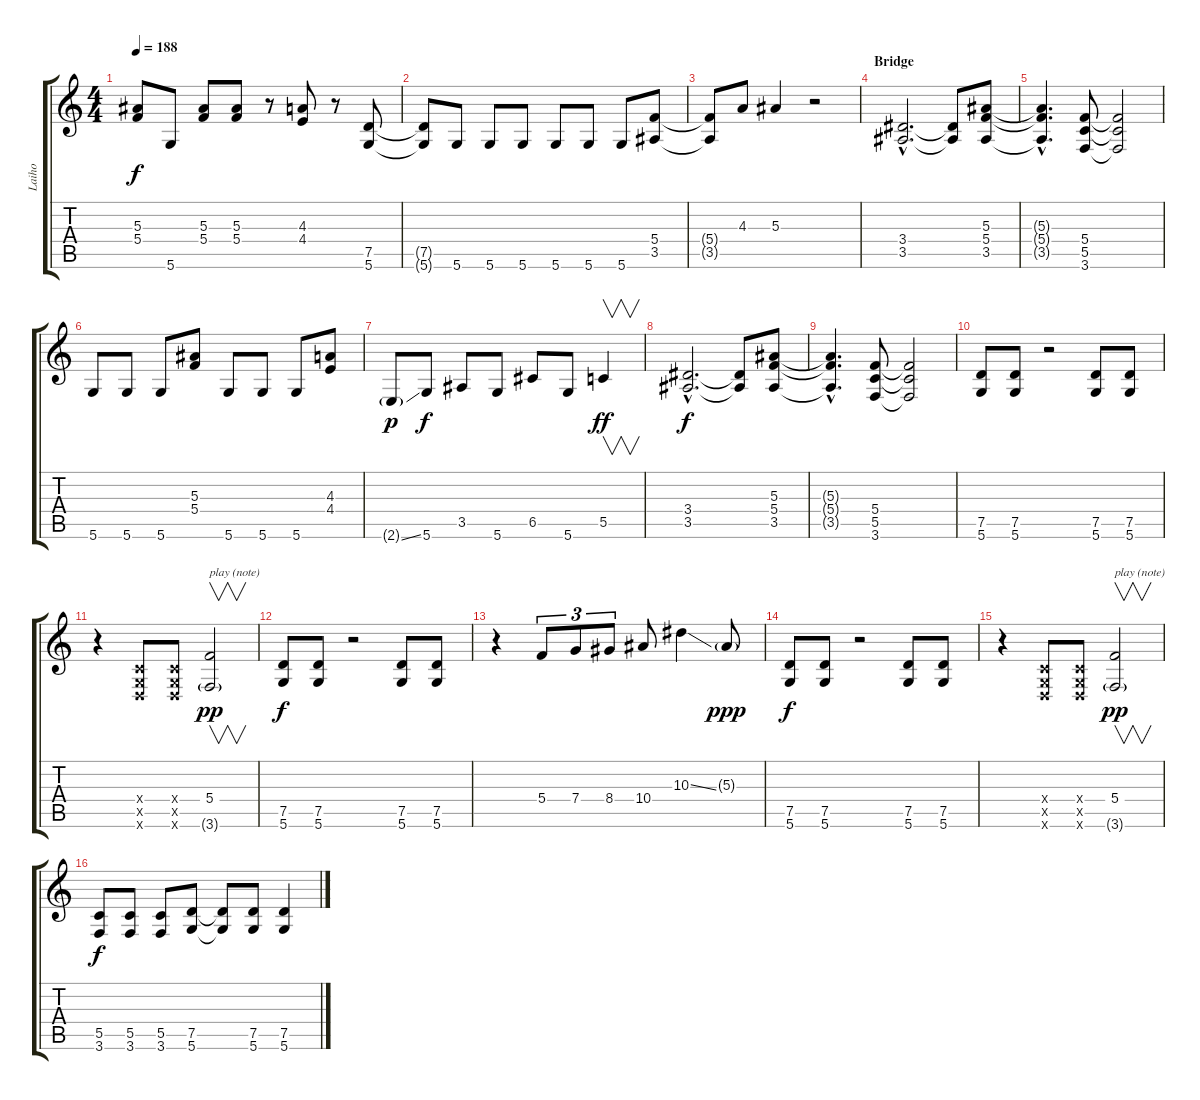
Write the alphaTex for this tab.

\track ("Laiho" "Laiho") {instrument overdrivenguitar}
\staff {score tabs}
\tuning (D4 A3 F3 C3 G2 D2) {hide}
\ts (4 4)
\tempo 188
\clef g2
\ks c
(5.3 5.4).8{dy f} 5.6.8 (5.3 5.4).8 (5.3 5.4).8 r.8 (4.3 4.4).8 r.8 (7.5 5.6).8 |
(7.5{t} 5.6{t}).8 5.6.8 5.6.8 5.6.8 5.6.8 5.6.8 5.6.8 (5.4 3.5).8 |
(5.4{t} 3.5{t}).8 4.3.8 5.3.4 r.2 |
\section ("" "Bridge")
(3.4{hac} 3.5{hac}).2{d} (3.4{t} 3.5{t}).8 (5.3 5.4 3.5).8 |
(5.3{hac t} 5.4{hac t} 3.5{hac t}).4{d} (5.4 5.5 3.6).8 (5.4{t} 5.5{t} 3.6{t}).2 |
5.6.8 5.6.8 5.6.8 (5.3 5.4).8 5.6.8 5.6.8 5.6.8 (4.3 4.4).8 |
2.6{ss g}.8{dy p} 5.6.8{dy f} 3.5.8 5.6.8 6.5.8 5.6.8 5.5.4{v dy ff instrument guitarharmonics} |
(3.4{hac} 3.5{hac}).2{d dy f instrument overdrivenguitar} (3.4{t} 3.5{t}).8 (5.3 5.4 3.5).8 |
(5.3{hac t} 5.4{hac t} 3.5{hac t}).4{d} (5.4 5.5 3.6).8 (5.4{t} 5.5{t} 3.6{t}).2 |
(7.5 5.6).8 (7.5 5.6).8 r.2 (7.5 5.6).8 (7.5 5.6).8 |
r.4 (0.4{x} 0.5{x} 0.6{x}).8 (0.4{x} 0.5{x} 0.6{x}).8 (5.4 3.6{g}).2{v txt "play (note)" dy pp instrument guitarharmonics} |
(7.5 5.6).8{dy f instrument overdrivenguitar} (7.5 5.6).8 r.2 (7.5 5.6).8 (7.5 5.6).8 |
r.4 5.4.8{tu (3 2)} 7.4.8{tu (3 2)} 8.4.8{tu (3 2)} 10.4.8 10.3{ss}.4 5.3{g}.8{dy ppp} |
(7.5 5.6).8{dy f} (7.5 5.6).8 r.2 (7.5 5.6).8 (7.5 5.6).8 |
r.4 (0.4{x} 0.5{x} 0.6{x}).8 (0.4{x} 0.5{x} 0.6{x}).8 (5.4 3.6{g}).2{v txt "play (note)" dy pp instrument guitarharmonics} |
(5.5 3.6).8{dy f instrument overdrivenguitar} (5.5 3.6).8 (5.5 3.6).8 (7.5 5.6).8 (7.5{t} 5.6{t}).8 (7.5 5.6).8 (7.5 5.6).4
